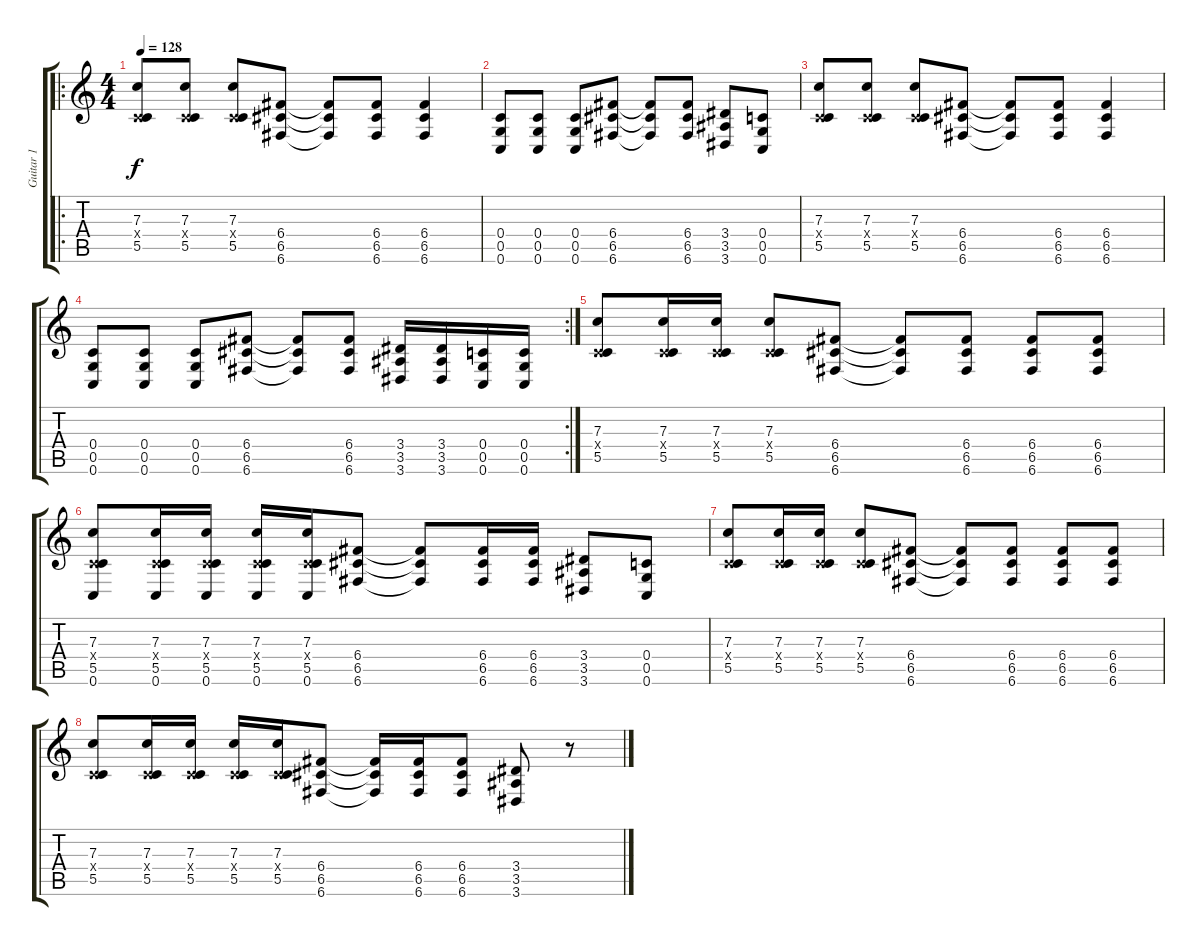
\track ("Guitar 1" "Guitar 1") {instrument distortionguitar}
\staff {score tabs}
\tuning (D4 A3 F3 C3 G2 C2) {hide}
\ro
\ts (4 4)
\tempo 128
\clef g2
\ks c
(7.3 0.4{x} 5.5).8{dy f} (7.3 0.4{x} 5.5).8 (7.3 0.4{x} 5.5).8 (6.4 6.5 6.6).8 (6.4{t} 6.5{t} 6.6{t}).8 (6.4 6.5 6.6).8 (6.4 6.5 6.6).4 |
(0.4 0.5 0.6).8 (0.4 0.5 0.6).8 (0.4 0.5 0.6).8 (6.4 6.5 6.6).8 (6.4{t} 6.5{t} 6.6{t}).8 (6.4 6.5 6.6).8 (3.4 3.5 3.6).8 (0.4 0.5 0.6).8 |
(7.3 0.4{x} 5.5).8 (7.3 0.4{x} 5.5).8 (7.3 0.4{x} 5.5).8 (6.4 6.5 6.6).8 (6.4{t} 6.5{t} 6.6{t}).8 (6.4 6.5 6.6).8 (6.4 6.5 6.6).4 |
\rc 2
(0.4 0.5 0.6).8 (0.4 0.5 0.6).8 (0.4 0.5 0.6).8 (6.4 6.5 6.6).8 (6.4{t} 6.5{t} 6.6{t}).8 (6.4 6.5 6.6).8 (3.4 3.5 3.6).16 (3.4 3.5 3.6).16 (0.4 0.5 0.6).16 (0.4 0.5 0.6).16 |
(7.3 0.4{x} 5.5).8 (7.3 0.4{x} 5.5).16 (7.3 0.4{x} 5.5).16 (7.3 0.4{x} 5.5).8 (6.4 6.5 6.6).8 (6.4{t} 6.5{t} 6.6{t}).8 (6.4 6.5 6.6).8 (6.4 6.5 6.6).8 (6.4 6.5 6.6).8 |
(7.3 0.4{x} 5.5 0.6).8 (7.3 0.4{x} 5.5 0.6).16 (7.3 0.4{x} 5.5 0.6).16 (7.3 0.4{x} 5.5 0.6).16 (7.3 0.4{x} 5.5 0.6).16 (6.4 6.5 6.6).8 (6.4{t} 6.5{t} 6.6{t}).8 (6.4 6.5 6.6).16 (6.4 6.5 6.6).16 (3.4 3.5 3.6).8 (0.4 0.5 0.6).8 |
(7.3 0.4{x} 5.5).8 (7.3 0.4{x} 5.5).16 (7.3 0.4{x} 5.5).16 (7.3 0.4{x} 5.5).8 (6.4 6.5 6.6).8 (6.4{t} 6.5{t} 6.6{t}).8 (6.4 6.5 6.6).8 (6.4 6.5 6.6).8 (6.4 6.5 6.6).8 |
(7.3 0.4{x} 5.5).8 (7.3 0.4{x} 5.5).16 (7.3 0.4{x} 5.5).16 (7.3 0.4{x} 5.5).16 (7.3 0.4{x} 5.5).16 (6.4 6.5 6.6).8 (6.4{t} 6.5{t} 6.6{t}).16 (6.4 6.5 6.6).16 (6.4 6.5 6.6).8 (3.4 3.5 3.6).8 r.8
